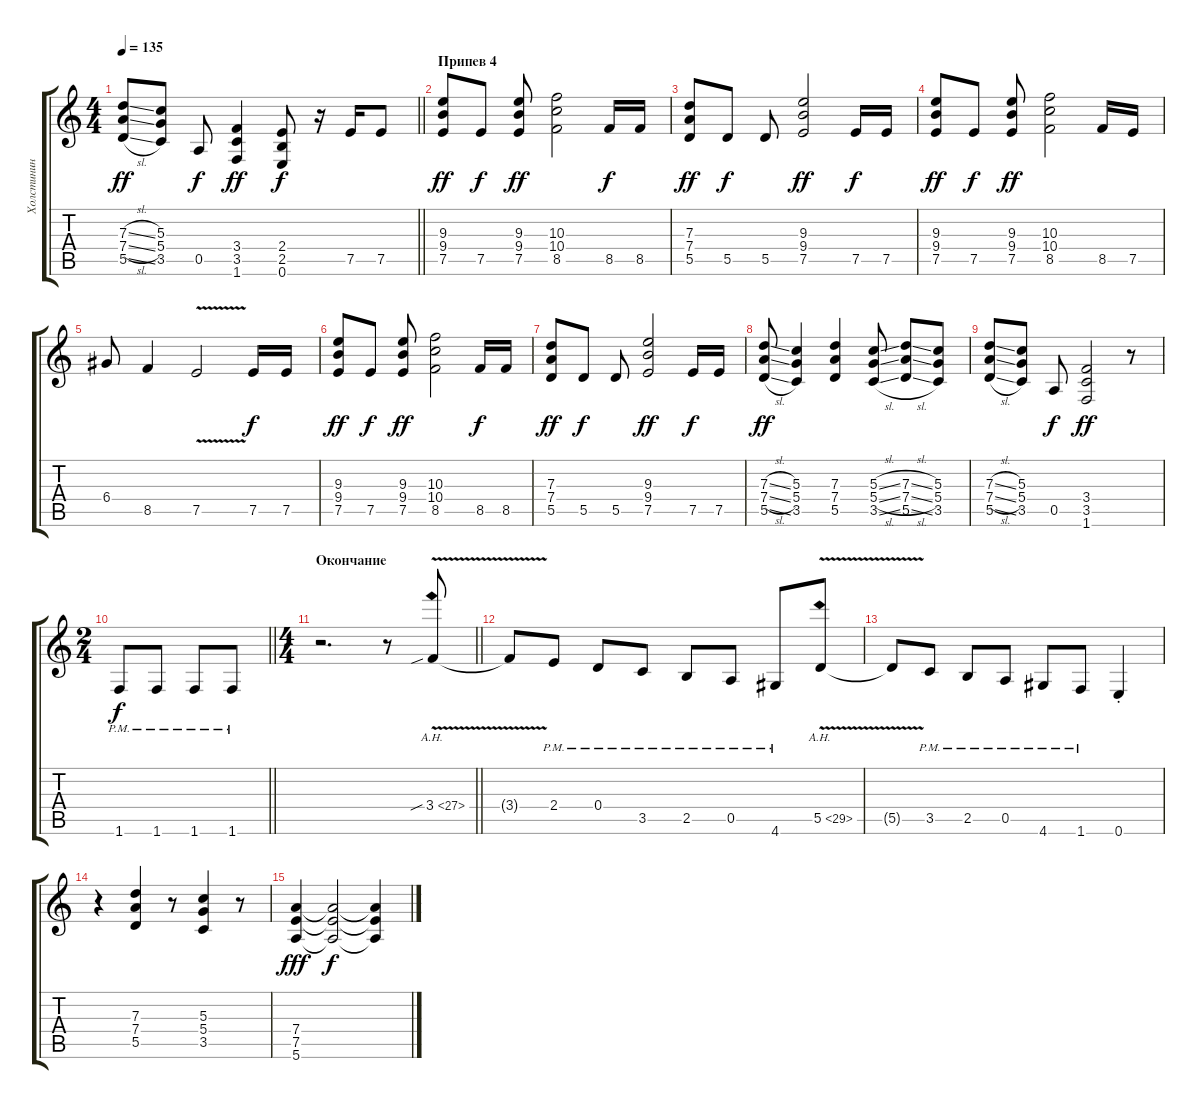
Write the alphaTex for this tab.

\track ("Холстинин" "Холстинин") {instrument distortionguitar}
\staff {score tabs}
\tuning (E4 B3 G3 D3 A2 E2) {hide}
\ts (4 4)
\tempo 135
\clef g2
\barLineRight lightlight
\ks c
(7.3{sl} 7.4{sl} 5.5{sl}).8{dy ff} (5.3 5.4 3.5).8 0.5.8{dy f} (3.4 3.5 1.6).4{dy ff} (2.4 2.5 0.6).8{dy f} r.16 7.5.16 7.5.8 |
\section ("" "Припев 4")
(9.3 9.4 7.5).8{dy ff} 7.5.8{dy f} (9.3 9.4 7.5).8{dy ff} (10.3 10.4 8.5).2 8.5.16{dy f} 8.5.16 |
(7.3 7.4 5.5).8{dy ff} 5.5.8{dy f} 5.5.8 (9.3 9.4 7.5).2{dy ff} 7.5.16{dy f} 7.5.16 |
(9.3 9.4 7.5).8{dy ff} 7.5.8{dy f} (9.3 9.4 7.5).8{dy ff} (10.3 10.4 8.5).2 8.5.16 7.5.16 |
6.4.8 8.5.4 7.5{v}.2 7.5.16{dy f} 7.5.16 |
(9.3 9.4 7.5).8{dy ff} 7.5.8{dy f} (9.3 9.4 7.5).8{dy ff} (10.3 10.4 8.5).2 8.5.16{dy f} 8.5.16 |
(7.3 7.4 5.5).8{dy ff} 5.5.8{dy f} 5.5.8 (9.3 9.4 7.5).2{dy ff} 7.5.16{dy f} 7.5.16 |
(7.3{sl} 7.4{sl} 5.5{sl}).8{dy ff} (5.3 5.4 3.5).4 (7.3 7.4 5.5).4 (5.3{sl} 5.4{sl} 3.5{sl}).8 (7.3{sl} 7.4{sl} 5.5{sl}).8 (5.3 5.4 3.5).8 |
(7.3{sl} 7.4{sl} 5.5{sl}).8 (5.3 5.4 3.5).8 0.5.8{dy f} (3.4 3.5 1.6).2{dy ff} r.8 |
\ts (2 4)
\barLineRight lightlight
1.6{pm}.8{dy f} 1.6{pm}.8 1.6{pm}.8 1.6{pm}.8 |
\ts (4 4)
\section ("" "Окончание")
\barLineRight lightlight
r.2{d} r.8 3.4{ah 24 v sib}.8 |
3.4{t}.8 2.4{pm}.8 0.4{pm}.8 3.5{pm}.8 2.5{pm}.8 0.5{pm}.8 4.6{pm}.8 5.5{ah 24 v}.8 |
5.5{t}.8 3.5{pm}.8 2.5{pm}.8 0.5{pm}.8 4.6{pm}.8 1.6{pm}.8 0.6{st}.4 |
r.4 (7.3 7.4 5.5).4 r.8 (5.3 5.4 3.5).4 r.8 |
(7.4 7.5 5.6).4{dy fff} (7.4{t} 7.5{t} 5.6{t}).2{dy f} (7.4{t} 7.5{t} 5.6{t}).4
